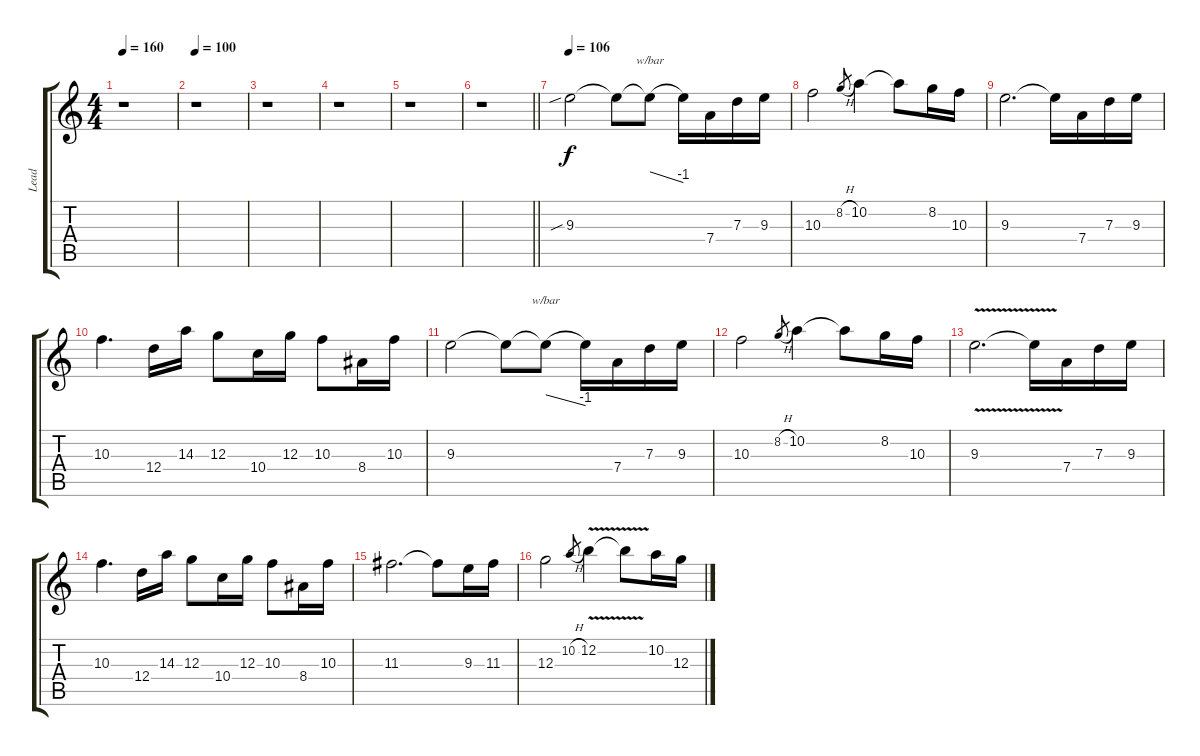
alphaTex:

\track ("Lead" "Lead") {instrument overdrivenguitar}
\staff {score tabs}
\tuning (E4 B3 G3 D3 A2 E2) {hide}
\ts (4 4)
\tempo 160
\clef g2
\ks c
r.1{dy f} |
\tempo 100
r.1 |
r.1 |
r.1 |
r.1 |
\barLineRight lightlight
r.1 |
\tempo 106
9.3{sib}.2 9.3{t}.8 9.3{t}.8{tbe (dive default 0 0 60 -4)} 9.3{t}.16 7.4.16 7.3.16 9.3.16 |
10.3.2 8.2{h}.8{gr} 10.2.4 10.2{t}.8 8.2.16 10.3.16 |
9.3.2{d} 9.3{t}.16 7.4.16 7.3.16 9.3.16 |
10.3.4{d} 12.4.16 14.3.16 12.3.8 10.4.16 12.3.16 10.3.8 8.4.16 10.3.16 |
9.3.2 9.3{t}.8 9.3{t}.8{tbe (dive default 0 0 60 -4)} 9.3{t}.16 7.4.16 7.3.16 9.3.16 |
10.3.2 8.2{h}.8{gr} 10.2.4 10.2{t}.8 8.2.16 10.3.16 |
9.3{v}.2{d} 9.3{t}.16 7.4.16 7.3.16 9.3.16 |
10.3.4{d} 12.4.16 14.3.16 12.3.8 10.4.16 12.3.16 10.3.8 8.4.16 10.3.16 |
11.3.2{d} 11.3{t}.8 9.3.16 11.3.16 |
12.3.2 10.2{h}.8{gr} 12.2{v}.4 12.2{t}.8 10.2.16 12.3.16
